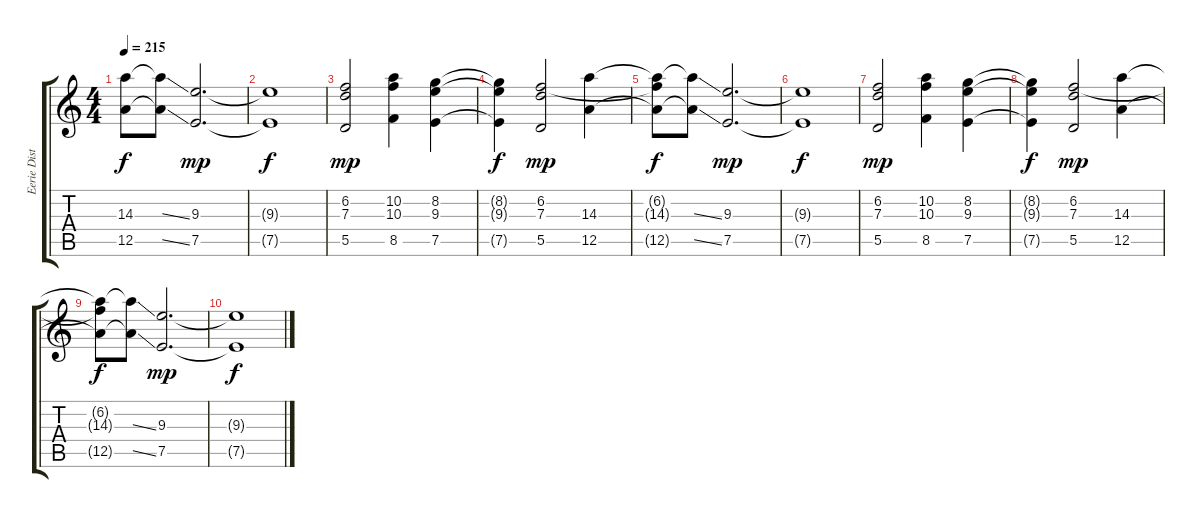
\track ("Eerie Dist." "Eerie Dist") {instrument distortionguitar}
\staff {score tabs}
\tuning (E4 B3 G3 D3 A2 D2) {hide}
\ts (4 4)
\tempo 215
\clef g2
\ks c
(14.3{t} 12.5{t}).8{dy f} (14.3{ss t} 12.5{ss t}).8 (9.3 7.5).2{d dy mp} |
(9.3{t} 7.5{t}).1{dy f} |
(6.2 7.3 5.5).2{dy mp} (10.2 10.3 8.5).4 (8.2 9.3 7.5).4 |
(8.2{t} 9.3{t} 7.5{t}).4{dy f} (6.2 7.3 5.5).2{dy mp} (14.3 12.5).4 |
(6.2{t} 14.3{t} 12.5{t}).8{dy f} (14.3{ss t} 12.5{ss t}).8 (9.3 7.5).2{d dy mp} |
(9.3{t} 7.5{t}).1{dy f} |
(6.2 7.3 5.5).2{dy mp} (10.2 10.3 8.5).4 (8.2 9.3 7.5).4 |
(8.2{t} 9.3{t} 7.5{t}).4{dy f} (6.2 7.3 5.5).2{dy mp} (14.3 12.5).4 |
(6.2{t} 14.3{t} 12.5{t}).8{dy f} (14.3{ss t} 12.5{ss t}).8 (9.3 7.5).2{d dy mp} |
(9.3{t} 7.5{t}).1{dy f}
